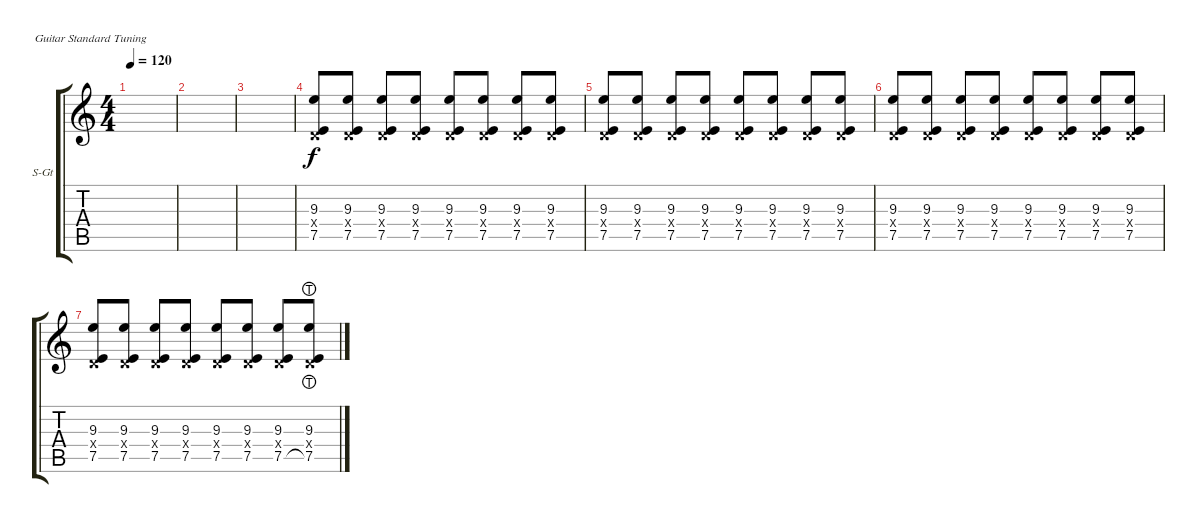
\defaultSystemsLayout 4
\bracketExtendMode groupsimilarinstruments
\firstSystemTrackNameOrientation horizontal
\otherSystemsTrackNameOrientation horizontal
\track ("Steel Guitar" "S-Gt") {instrument acousticguitarsteel}
\staff {score tabs}
\tuning (E4 B3 G3 D3 A2 E2)
\ts (4 4)
\tempo 120
\clef g2
\scale
0.333333
\ks c
|
\scale
0.333333 |
\scale
0.333333 |
\scale
0.333333 (7.5 9.3 0.4{x}).8 (7.5 9.3 0.4{x}).8 (7.5 9.3 0.4{x}).8 (7.5 9.3 0.4{x}).8 (7.5 9.3 0.4{x}).8 (7.5 9.3 0.4{x}).8 (7.5 9.3 0.4{x}).8 (7.5 9.3 0.4{x}).8 |
\scale
0.333333 (7.5 9.3 0.4{x}).8 (7.5 9.3 0.4{x}).8 (7.5 9.3 0.4{x}).8 (7.5 9.3 0.4{x}).8 (7.5 9.3 0.4{x}).8 (7.5 9.3 0.4{x}).8 (7.5 9.3 0.4{x}).8 (7.5 9.3 0.4{x}).8 |
\scale
0.333333 (7.5 9.3 0.4{x}).8 (7.5 9.3 0.4{x}).8 (7.5 9.3 0.4{x}).8 (7.5 9.3 0.4{x}).8 (7.5 9.3 0.4{x}).8 (7.5 9.3 0.4{x}).8 (7.5 9.3 0.4{x}).8 (7.5 9.3 0.4{x}).8 |
\scale
0.333333 (7.5 9.3 0.4{x}).8 (7.5 9.3 0.4{x}).8 (7.5 9.3 0.4{x}).8 (7.5 9.3 0.4{x}).8 (7.5 9.3 0.4{x}).8 (7.5 9.3 0.4{x}).8 (7.5 9.3 0.4{x}).8 (7.5{lht} 9.3 0.4{x}).8 |
\scale
0.333333
